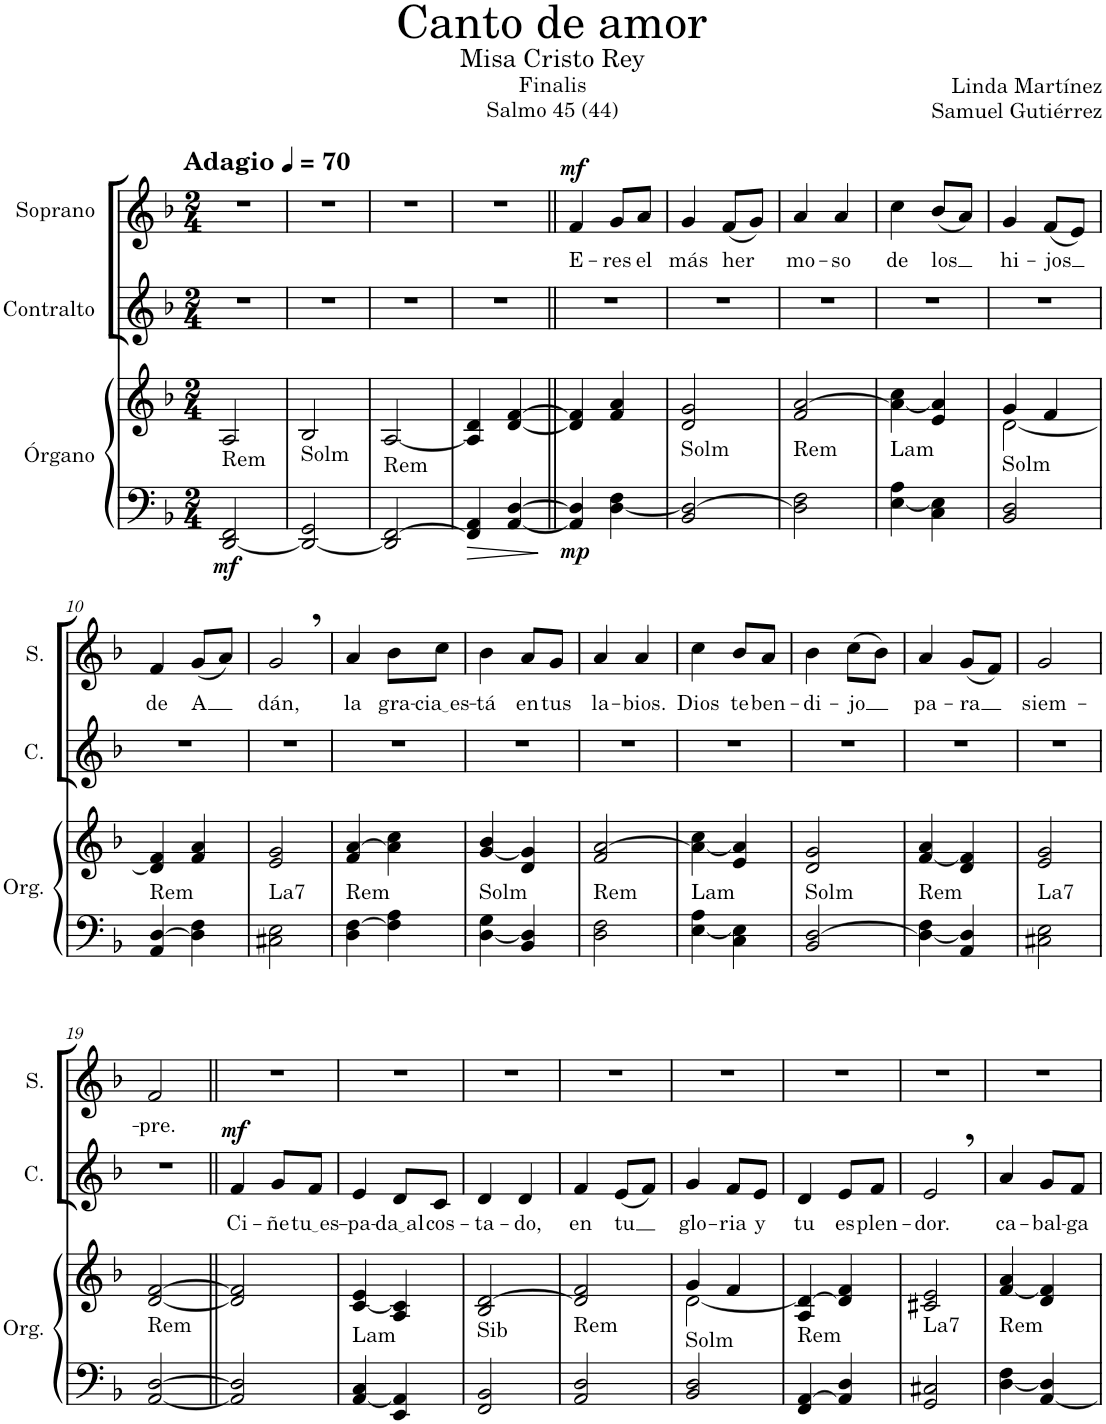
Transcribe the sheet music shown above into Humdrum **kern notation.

**kern	**kern	**dynam	**harte	**kern	**text	**dynam	**kern	**text	**dynam
*part3	*part3	*part3	*part3	*part2	*part2	*part2	*part1	*part1	*part1
*staff4	*staff3	*staff3/4	*	*staff2	*staff2	*staff2	*staff1	*staff1	*staff1
*I"Órgano	*	*	*	*I"Contralto	*	*	*I"Soprano	*	*
*	*	*	*	*I'C.	*	*	*I'S.	*	*
*clefF4	*clefG2	*	*	*clefG2	*	*	*clefG2	*	*
*k[b-]	*k[b-]	*	*	*k[b-]	*	*	*k[b-]	*	*
*M2/4	*M2/4	*	*	*M2/4	*	*	*M2/4	*	*
*MM70	*MM70	*	*	*MM70	*	*	*MM70	*	*
=1	=1	=1	=1	=1	=1	=1	=1	=1	=1
!	!	!	!	!	!	!	!LO:TX:a:B:t=Adagio	!	!
!	!	!LO:DY:b=2	!LO:H:kt=Rem	!	!	!	!	!	!
[2DD/ 2FF/	2A/	mf	N	2r	.	.	2r	.	.
=2	=2	=2	=2	=2	=2	=2	=2	=2	=2
!	!	!	!LO:H:kt=Solm	!	!	!	!	!	!
2DD/_ 2GG/	2B-/	.	N	2r	.	.	2r	.	.
=3	=3	=3	=3	=3	=3	=3	=3	=3	=3
!	!	!	!LO:H:kt=Rem	!	!	!	!	!	!
2DD/] [2FF/	[2A/	.	N	2r	.	.	2r	.	.
=4	=4	=4	=4	=4	=4	=4	=4	=4	=4
4FF/] 4AA/	4A/] 4d/	.	.	2r	.	.	2r	.	.
[4AA/ [4D/	[4d/ [4f/	.	.	.	.	.	.	.	.
=5||	=5||	=5||	=5||	=5||	=5||	=5||	=5||	=5||	=5||
!	!	!LO:DY:b=2	!	!	!	!	!	!LO:LY:b	!LO:DY:a
4AA/] 4D/]	4d/] 4f/]	mp	.	2r	.	.	4f/	E-	mf
!	!	!	!	!	!	!	!	!LO:LY:b	!
[4D\ 4F\	4f/ 4a/	.	.	.	.	.	8g/L	-res	.
!	!	!	!	!	!	!	!	!LO:LY:b	!
.	.	.	.	.	.	.	8a/J	el	.
=6	=6	=6	=6	=6	=6	=6	=6	=6	=6
!	!	!	!LO:H:kt=Solm	!	!	!	!	!LO:LY:b	!
2BB-/ 2D/_	2d/ 2g/	.	N	2r	.	.	4g/	más	.
!	!	!	!	!	!	!	!	!LO:LY:b	!
.	.	.	.	.	.	.	(8f/L	her	.
.	.	.	.	.	.	.	8g/J)	.	.
=7	=7	=7	=7	=7	=7	=7	=7	=7	=7
!	!	!	!LO:H:kt=Rem	!	!	!	!	!LO:LY:b	!
2D\] 2F\	2f/ [2a/	.	N	2r	.	.	4a/	mo-	.
!	!	!	!	!	!	!	!	!LO:LY:b	!
.	.	.	.	.	.	.	4a/	-so	.
=8	=8	=8	=8	=8	=8	=8	=8	=8	=8
!	!	!	!LO:H:kt=Lam	!	!	!	!	!LO:LY:b	!
[4E\ 4A\	4a\_ 4cc\	.	N	2r	.	.	4cc\	de	.
!	!	!	!	!	!	!	!	!LO:LY:b	!
4C\ 4E\]	4e/ 4a/]	.	.	.	.	.	(8b-/L	los	.
.	.	.	.	.	.	.	8a/J)	.	.
=9	=9	=9	=9	=9	=9	=9	=9	=9	=9
*	*^	*	*	*	*	*	*	*	*
!	!	!	!	!LO:H:kt=Solm	!	!	!	!	!LO:LY:b	!
2BB-/ 2D/	4g/	[2d\	.	N	2r	.	.	4g/	hi-	.
!	!	!	!	!	!	!	!	!	!LO:LY:b	!
.	4f/	.	.	.	.	.	.	(8f/L	-jos	.
.	.	.	.	.	.	.	.	8e/J)	.	.
*	*v	*v	*	*	*	*	*	*	*	*
!!LO:LB:g=z
=10	=10	=10	=10	=10	=10	=10	=10	=10	=10
!	!	!	!LO:H:kt=Rem	!	!	!	!	!LO:LY:b	!
4AA/ [4D/	4d/] 4f/	.	N	2r	.	.	4f/	de	.
!	!	!	!	!	!	!	!	!LO:LY:b	!
4D\] 4F\	4f/ 4a/	.	.	.	.	.	(8g/L	A	.
.	.	.	.	.	.	.	8a/J)	.	.
=11	=11	=11	=11	=11	=11	=11	=11	=11	=11
!	!	!	!LO:H:kt=La7	!	!	!	!	!LO:LY:b	!
2C#X\ 2E\	2e/ 2g/	.	N	2r	.	.	2g,/	dán,	.
=12	=12	=12	=12	=12	=12	=12	=12	=12	=12
!	!	!	!LO:H:kt=Rem	!	!	!	!	!LO:LY:b	!
4D\ [4F\	4f/ [4a/	.	N	2r	.	.	4a/	la	.
!	!	!	!	!	!	!	!	!LO:LY:b	!
4F\] 4A\	4a\] 4cc\	.	.	.	.	.	8b-\L	gra-	.
!	!	!	!	!	!	!	!	!LO:LY:b	!
.	.	.	.	.	.	.	8cc\J	cia es	.
=13	=13	=13	=13	=13	=13	=13	=13	=13	=13
!	!	!	!LO:H:kt=Solm	!	!	!	!	!LO:LY:b	!
[4D\ 4G\	[4g/ 4b-/	.	N	2r	.	.	4b-\	-tá	.
!	!	!	!	!	!	!	!	!LO:LY:b	!
4BB-/ 4D/]	4d/ 4g/]	.	.	.	.	.	8a/L	en	.
!	!	!	!	!	!	!	!	!LO:LY:b	!
.	.	.	.	.	.	.	8g/J	tus	.
=14	=14	=14	=14	=14	=14	=14	=14	=14	=14
!	!	!	!LO:H:kt=Rem	!	!	!	!	!LO:LY:b	!
2D\ 2F\	2f/ [2a/	.	N	2r	.	.	4a/	la-	.
!	!	!	!	!	!	!	!	!LO:LY:b	!
.	.	.	.	.	.	.	4a/	-bios.	.
=15	=15	=15	=15	=15	=15	=15	=15	=15	=15
!	!	!	!LO:H:kt=Lam	!	!	!	!	!LO:LY:b	!
[4E\ 4A\	4a\_ 4cc\	.	N	2r	.	.	4cc\	Dios	.
!	!	!	!	!	!	!	!	!LO:LY:b	!
4C\ 4E\]	4e/ 4a/]	.	.	.	.	.	8b-/L	te	.
!	!	!	!	!	!	!	!	!LO:LY:b	!
.	.	.	.	.	.	.	8a/J	ben-	.
=16	=16	=16	=16	=16	=16	=16	=16	=16	=16
!	!	!	!LO:H:kt=Solm	!	!	!	!	!LO:LY:b	!
2BB-/ [2D/	2d/ 2g/	.	N	2r	.	.	4b-\	-di-	.
!	!	!	!	!	!	!	!	!LO:LY:b	!
.	.	.	.	.	.	.	(8cc\L	-jo	.
.	.	.	.	.	.	.	8b-\J)	.	.
=17	=17	=17	=17	=17	=17	=17	=17	=17	=17
!	!	!	!LO:H:kt=Rem	!	!	!	!	!LO:LY:b	!
4D\_ 4F\	[4f/ 4a/	.	N	2r	.	.	4a/	pa-	.
!	!	!	!	!	!	!	!	!LO:LY:b	!
4AA/ 4D/]	4d/ 4f/]	.	.	.	.	.	(8g/L	-ra	.
.	.	.	.	.	.	.	8f/J)	.	.
=18	=18	=18	=18	=18	=18	=18	=18	=18	=18
!	!	!	!LO:H:kt=La7	!	!	!	!	!LO:LY:b	!
2C#X\ 2E\	2e/ 2g/	.	N	2r	.	.	2g/	siem-	.
!!LO:LB:g=z
=19	=19	=19	=19	=19	=19	=19	=19	=19	=19
!	!	!	!LO:H:kt=Rem	!	!	!	!	!LO:LY:b	!
[2AA/ [2D/	[2d/ [2f/	.	N	2r	.	.	2f/	-pre.	.
=20||	=20||	=20||	=20||	=20||	=20||	=20||	=20||	=20||	=20||
!	!	!	!	!	!LO:LY:b	!LO:DY:a	!	!	!
2AA/] 2D/]	2d/] 2f/]	.	.	4f/	Ci-	mf	2r	.	.
!	!	!	!	!	!LO:LY:b	!	!	!	!
.	.	.	.	8g/L	-ñe	.	.	.	.
!	!	!	!	!	!LO:LY:b	!	!	!	!
.	.	.	.	8f/J	tu es	.	.	.	.
=21	=21	=21	=21	=21	=21	=21	=21	=21	=21
!	!	!	!LO:H:kt=Lam	!	!LO:LY:b	!	!	!	!
[4AA/ 4C/	[4c/ 4e/	.	N	4e/	-pa-	.	2r	.	.
!	!	!	!	!	!LO:LY:b	!	!	!	!
4EE/ 4AA/]	4A/ 4c/]	.	.	8d/L	da al	.	.	.	.
!	!	!	!	!	!LO:LY:b	!	!	!	!
.	.	.	.	8c/J	cos-	.	.	.	.
=22	=22	=22	=22	=22	=22	=22	=22	=22	=22
!	!	!	!LO:H:kt=Sib	!	!LO:LY:b	!	!	!	!
2FF/ 2BB-/	2B-/ [2d/	.	N	4d/	-ta-	.	2r	.	.
!	!	!	!	!	!LO:LY:b	!	!	!	!
.	.	.	.	4d/	-do,	.	.	.	.
=23	=23	=23	=23	=23	=23	=23	=23	=23	=23
!	!	!	!LO:H:kt=Rem	!	!LO:LY:b	!	!	!	!
2AA/ 2D/	2d/] 2f/	.	N	4f/	en	.	2r	.	.
!	!	!	!	!	!LO:LY:b	!	!	!	!
.	.	.	.	(8e/L	tu	.	.	.	.
.	.	.	.	8f/J)	.	.	.	.	.
=24	=24	=24	=24	=24	=24	=24	=24	=24	=24
*	*^	*	*	*	*	*	*	*	*
!	!	!	!	!LO:H:kt=Solm	!	!LO:LY:b	!	!	!	!
2BB-/ 2D/	4g/	[2d\	.	N	4g/	glo-	.	2r	.	.
!	!	!	!	!	!	!LO:LY:b	!	!	!	!
.	4f/	.	.	.	8f/L	-ria	.	.	.	.
!	!	!	!	!	!	!LO:LY:b	!	!	!	!
.	.	.	.	.	8e/J	y	.	.	.	.
*	*v	*v	*	*	*	*	*	*	*	*
=25	=25	=25	=25	=25	=25	=25	=25	=25	=25
!	!	!	!LO:H:kt=Rem	!	!LO:LY:b	!	!	!	!
4FF/ [4AA/	4A/ 4d/_	.	N	4d/	tu	.	2r	.	.
!	!	!	!	!	!LO:LY:b	!	!	!	!
4AA/] 4D/	4d/] 4f/	.	.	8e/L	es	.	.	.	.
!	!	!	!	!	!LO:LY:b	!	!	!	!
.	.	.	.	8f/J	-plen-	.	.	.	.
=26	=26	=26	=26	=26	=26	=26	=26	=26	=26
!	!	!	!LO:H:kt=La7	!	!LO:LY:b	!	!	!	!
2GG/ 2C#X/	2c#X/ 2e/	.	N	2e,/	-dor.	.	2r	.	.
=27	=27	=27	=27	=27	=27	=27	=27	=27	=27
!	!	!	!LO:H:kt=Rem	!	!LO:LY:b	!	!	!	!
[4D\ 4F\	[4f/ 4a/	.	N	4a/	ca-	.	2r	.	.
!	!	!	!	!	!LO:LY:b	!	!	!	!
[4AA/ 4D/]	4d/ 4f/]	.	.	8g/L	-bal-	.	.	.	.
!	!	!	!	!	!LO:LY:b	!	!	!	!
.	.	.	.	8f/J	-ga	.	.	.	.
=	=	=	=	=	=	=	=	=	=
*-	*-	*-	*-	*-	*-	*-	*-	*-	*-
